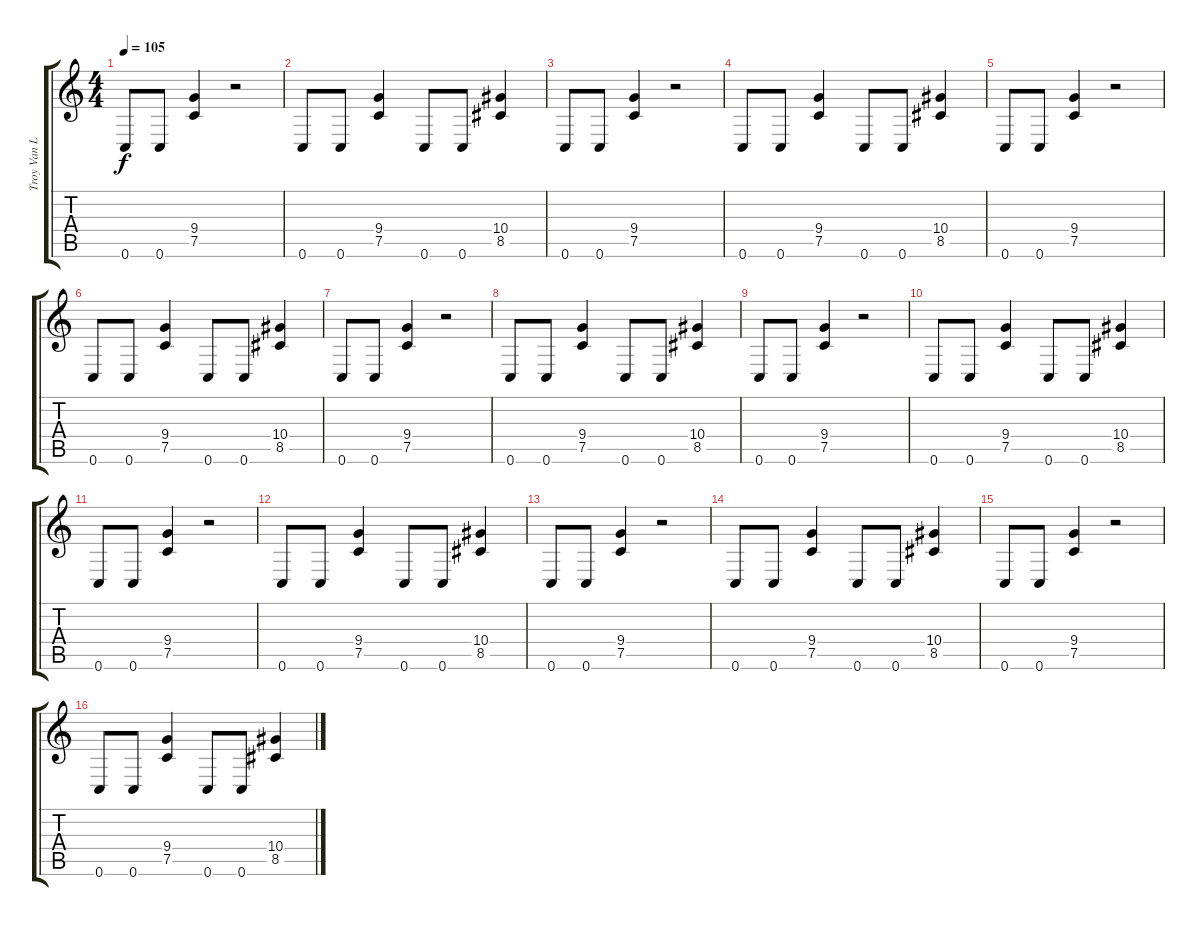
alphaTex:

\track ("Troy Van Leeuwen" "Troy Van L") {instrument overdrivenguitar}
\staff {score tabs}
\tuning (C4 G3 Eb3 Bb2 F2 C2) {hide}
\ts (4 4)
\tempo 105
\clef g2
\ks c
0.6.8{dy f} 0.6.8 (9.4 7.5).4 r.2 |
0.6.8 0.6.8 (9.4 7.5).4 0.6.8 0.6.8 (10.4 8.5).4 |
0.6.8 0.6.8 (9.4 7.5).4 r.2 |
0.6.8 0.6.8 (9.4 7.5).4 0.6.8 0.6.8 (10.4 8.5).4 |
0.6.8 0.6.8 (9.4 7.5).4 r.2 |
0.6.8 0.6.8 (9.4 7.5).4 0.6.8 0.6.8 (10.4 8.5).4 |
0.6.8 0.6.8 (9.4 7.5).4 r.2 |
0.6.8 0.6.8 (9.4 7.5).4 0.6.8 0.6.8 (10.4 8.5).4 |
0.6.8 0.6.8 (9.4 7.5).4 r.2 |
0.6.8 0.6.8 (9.4 7.5).4 0.6.8 0.6.8 (10.4 8.5).4 |
0.6.8 0.6.8 (9.4 7.5).4 r.2 |
0.6.8 0.6.8 (9.4 7.5).4 0.6.8 0.6.8 (10.4 8.5).4 |
0.6.8 0.6.8 (9.4 7.5).4 r.2 |
0.6.8 0.6.8 (9.4 7.5).4 0.6.8 0.6.8 (10.4 8.5).4 |
0.6.8 0.6.8 (9.4 7.5).4 r.2 |
0.6.8 0.6.8 (9.4 7.5).4 0.6.8 0.6.8 (10.4 8.5).4
